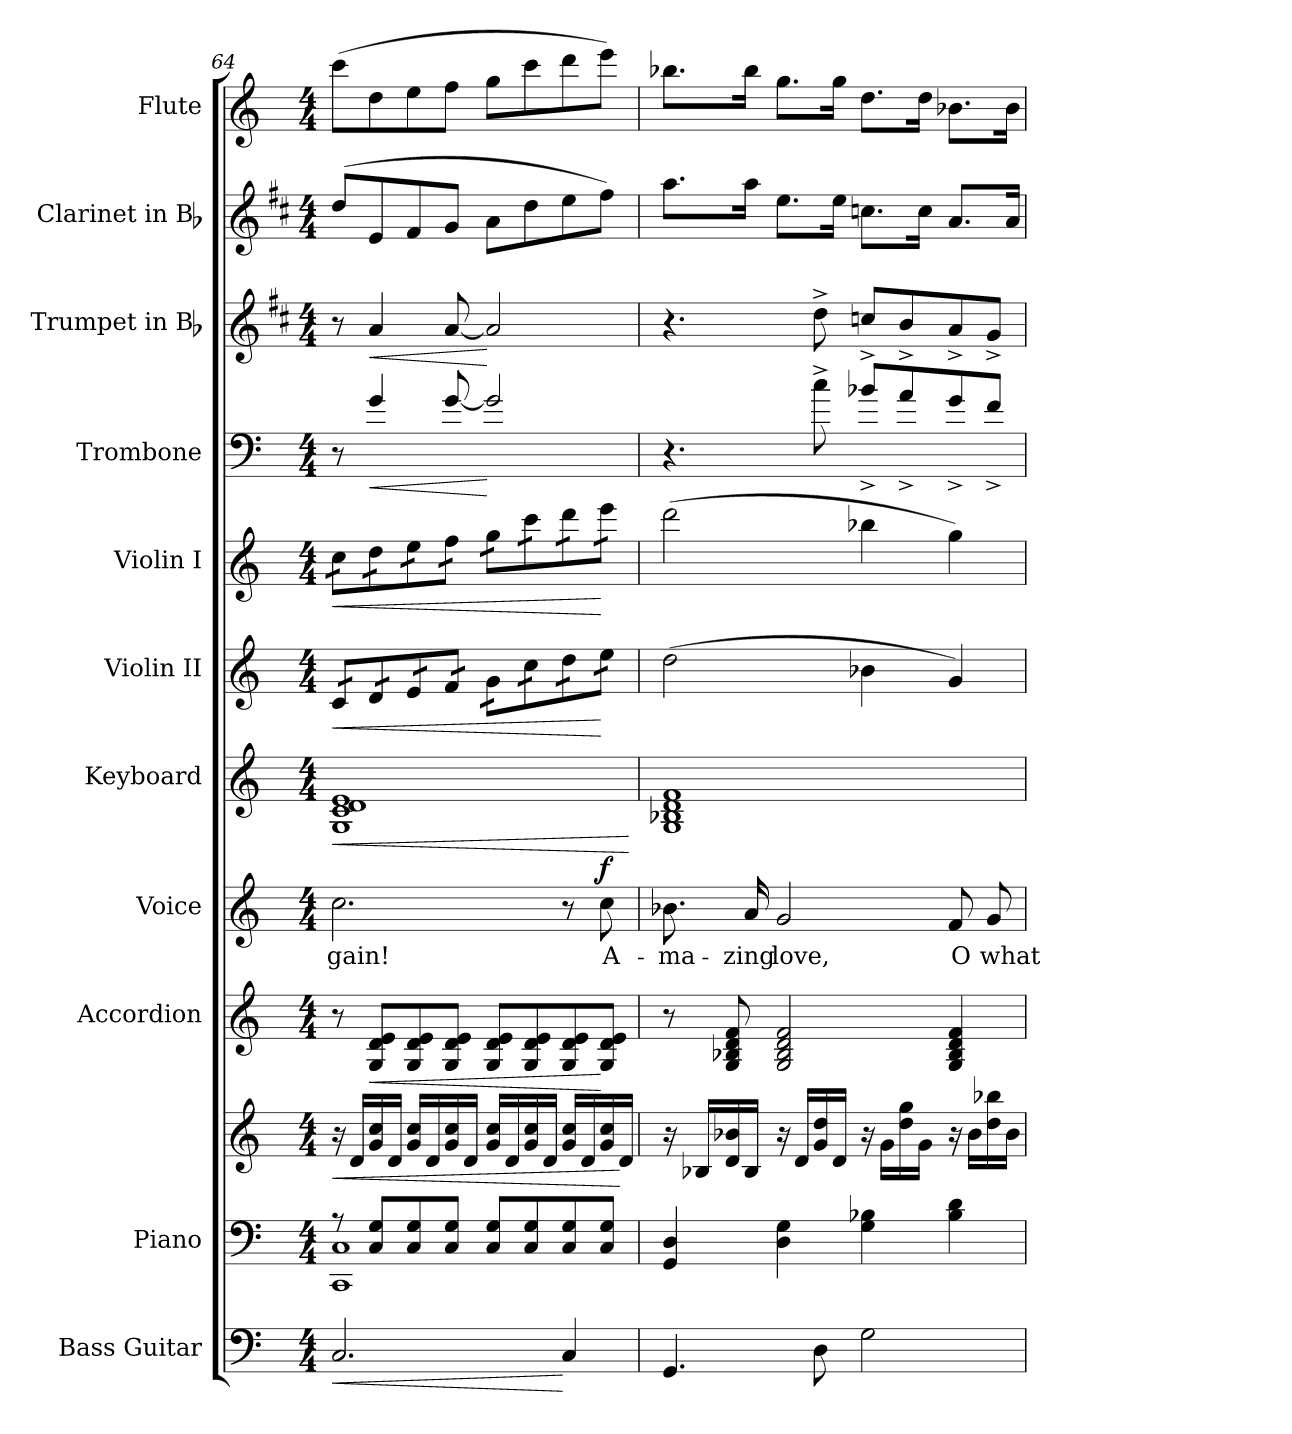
**kern	**dynam	**kern	**kern	**dynam	**kern	**dynam	**kern	**text	**dynam	**kern	**dynam	**kern	**dynam	**kern	**dynam	**kern	**dynam	**kern	**dynam	**kern	**kern
*part11	*part11	*part10	*part10	*part10	*part9	*part9	*part8	*part8	*part8	*part7	*part7	*part6	*part6	*part5	*part5	*part4	*part4	*part3	*part3	*part2	*part1
*staff12	*staff12	*staff11	*staff10	*staff10/11	*staff9	*staff9	*staff8	*staff8	*staff8	*staff7	*staff7	*staff6	*staff6	*staff5	*staff5	*staff4	*staff4	*staff3	*staff3	*staff2	*staff1
*I"Bass Guitar	*	*I"Piano	*	*	*I"Accordion	*	*I"Voice	*	*	*I"Keyboard	*	*I"Violin II	*	*I"Violin I	*	*I"Trombone	*	*I"Trumpet in Bb	*	*I"Clarinet in Bb	*I"Flute
*I'Bass	*	*I'Pno.	*	*	*I'Accord.	*	*I'Voice	*	*	*I'Kbd.	*	*I'Vln. II	*	*I'Vln. I	*	*I'Tbn.	*	*I'Tpt.	*	*I'Cl.	*I'Fl.
*clefF4	*	*clefF4	*clefG2	*	*clefG2	*	*clefG2	*	*	*clefG2	*	*clefG2	*	*clefG2	*	*clefF4	*	*clefG2	*	*clefG2	*clefG2
*ITrd7c12	*	*	*	*	*	*	*	*	*	*	*	*	*	*	*	*ITrd8c14	*	*ITrd1c2	*	*ITrd1c2	*
*k[]	*	*k[]	*k[]	*	*k[]	*	*k[]	*	*	*k[]	*	*k[]	*	*k[]	*	*k[]	*	*k[]	*	*k[]	*k[]
*C:	*	*C:	*C:	*	*C:	*	*C:	*	*	*C:	*	*C:	*	*C:	*	*C:	*	*C:	*	*C:	*C:
*M4/4	*	*M4/4	*M4/4	*	*M4/4	*	*M4/4	*	*	*M4/4	*	*M4/4	*	*M4/4	*	*M4/4	*	*M4/4	*	*M4/4	*M4/4
=64	=64	=64	=64	=64	=64	=64	=64	=64	=64	=64	=64	=64	=64	=64	=64	=64	=64	=64	=64	=64	=64
!	!LO:HP:b	!	!	!LO:HP:b	!	!	!	!	!	!	!	!	!	!	!	!	!	!	!	!	!
*	*	*^	*	*	*	*	*	*	*	*	*	*	*	*	*	*	*	*	*	*	*
!	!	!	!	!	!	!	!	!	!LO:LY:b:color=#000000	!	!	!LO:HP:b	!	!LO:HP:b	!	!LO:HP:b	!	!	!	!	!	!
*	*	*	*	*	*	*	*	*	*	*	*	*	*tremolo	*	*	*	*	*	*	*	*	*
*	*	*	*	*	*	*	*	*	*	*	*	*	*	*	*tremolo	*	*	*	*	*	*	*
2.CCi/	<	8r	1CCi 1Ci	16r	<	8r	.	2.cci\	-gain!	.	1Gi 1ci 1di 1ei	<	16ci/LL	<	16cci\LL	<	8r	.	8r	.	(8cci/L	(8ccci\L
.	.	.	.	16di/LL	.	.	.	.	.	.	.	.	16ci/	.	16cci\	.	.	.	.	.	.	.
!	!	!	!	!	!	!	!LO:HP:b	!	!	!	!	!	!	!	!	!	!	!LO:HP:b	!	!LO:HP:b	!	!
.	.	8Ci/ 8GiL	.	16gi/ 16cci	.	8Gi/ 8di 8eiL	<	.	.	.	.	.	16di/	.	16ddi\	.	4Gi/	<	4gi/	<	8di/	8ddi\
.	.	.	.	16di/JJ	.	.	.	.	.	.	.	.	16di/	.	16ddi\	.	.	.	.	.	.	.
.	.	8Ci/ 8Gi	.	16gi/ 16cciLL	.	8Gi/ 8di 8ei	.	.	.	.	.	.	16ei/	.	16eei\	.	.	.	.	.	8ei/	8eei\
.	.	.	.	16di/	.	.	.	.	.	.	.	.	16ei/	.	16eei\	.	.	.	.	.	.	.
.	.	8Ci/ 8GiJ	.	16gi/ 16cci	.	8Gi/ 8di 8eiJ	.	.	.	.	.	.	16fi/	.	16ffi\	.	[<8Gi/	.	[<8gi/	.	8fi/J	8ffi\J
.	.	.	.	16di/JJ	.	.	.	.	.	.	.	.	16fi/JJ	.	16ffi\JJ	.	.	.	.	.	.	.
.	.	8Ci/ 8GiL	.	16gi/ 16cciLL	.	8Gi/ 8di 8eiL	.	.	.	.	.	.	16gi\LL	.	16ggi\LL	.	2Gi/]	[	2gi/]	[	8gi\L	8ggi\L
.	.	.	.	16di/	.	.	.	.	.	.	.	.	16gi\	.	16ggi\	.	.	.	.	.	.	.
.	.	8Ci/ 8Gi	.	16gi/ 16cci	.	8Gi/ 8di 8ei	.	.	.	.	.	.	16cci\	.	16ccci\	.	.	.	.	.	8cci\	8ccci\
.	.	.	.	16di/JJ	.	.	.	.	.	.	.	.	16cci\	.	16ccci\	.	.	.	.	.	.	.
4CCi/	[	8Ci/ 8Gi	.	16gi/ 16cciLL	.	8Gi/ 8di 8ei	.	8r	.	.	.	.	16ddi\	.	16dddi\	.	.	.	.	.	8ddi\	8dddi\
.	.	.	.	16di/	.	.	.	.	.	.	.	.	16ddi\	.	16dddi\	.	.	.	.	.	.	.
!	!	!	!	!	!	!	!	!	!LO:LY:b:color=#000000	!	!	!	!	!	!	!	!	!	!	!	!	!
.	.	8Ci/ 8GiJ	.	16gi/ 16cci	.	8Gi/ 8di 8eiJ	[	8cci\	A-	f	.	.	16eei\	[	16eeei\	[	.	.	.	.	8eei\J)	8eeei\J)
.	.	.	.	16di/JJ	[	.	.	.	.	.	.	.	16eei\JJ	.	16eeei\JJ	.	.	.	.	.	.	.
*	*	*	*	*	*	*	*	*	*	*	*	*	*	*	*Xtremolo	*	*	*	*	*	*	*
*	*	*	*	*	*	*	*	*	*	*	*	*	*Xtremolo	*	*	*	*	*	*	*	*	*
*	*	*v	*v	*	*	*	*	*	*	*	*	*	*	*	*	*	*	*	*	*	*	*
.	.	.	.	.	.	.	.	.	.	.	[	.	.	.	.	.	.	.	.	.	.
=65	=65	=65	=65	=65	=65	=65	=65	=65	=65	=65	=65	=65	=65	=65	=65	=65	=65	=65	=65	=65	=65
!	!	!	!	!	!	!	!	!LO:LY:b:color=#000000	!	!	!	!	!	!	!	!	!	!	!	!	!
4.GGGi/	.	4GGi/ 4Di	16r	.	8r	.	8.b-Xi\	-ma-	.	1Gi 1B-Xi 1di 1fi	.	(2ddi\	.	(2dddi\	.	4.r	.	4.r	.	8.ggi\L	8.bb-Xi\L
.	.	.	16B-Xi/LL	.	.	.	.	.	.	.	.	.	.	.	.	.	.	.	.	.	.
.	.	.	16di/ 16b-Xi	.	8Gi/ 8B-Xi 8di 8fi	.	.	.	.	.	.	.	.	.	.	.	.	.	.	.	.
!	!	!	!	!	!	!	!	!LO:LY:b:color=#000000	!	!	!	!	!	!	!	!	!	!	!	!	!
.	.	.	16B-i/JJ	.	.	.	16ai/	-zing	.	.	.	.	.	.	.	.	.	.	.	16ggi\Jk	16bb-i\Jk
!	!	!	!	!	!	!	!	!LO:LY:b:color=#000000	!	!	!	!	!	!	!	!	!	!	!	!	!
.	.	4Di\ 4Gi	16r	.	2Gi/ 2B-i 2di 2fi	.	2gi/	love,	.	.	.	.	.	.	.	.	.	.	.	8.ddi\L	8.ggi\L
.	.	.	16di/LL	.	.	.	.	.	.	.	.	.	.	.	.	.	.	.	.	.	.
8DDi\	.	.	16gi/ 16ddi	.	.	.	.	.	.	.	.	.	.	.	.	8c^i\	.	8cc^i\	.	.	.
.	.	.	16di/JJ	.	.	.	.	.	.	.	.	.	.	.	.	.	.	.	.	16ddi\Jk	16ggi\Jk
2GGi\	.	4Gi\ 4B-Xi	16r	.	.	.	.	.	.	.	.	4b-Xi\	.	4bb-Xi\	.	8B-X^i/L	.	8b-X^i/L	.	8.b-Xi\L	8.ddi\L
.	.	.	16gi\LL	.	.	.	.	.	.	.	.	.	.	.	.	.	.	.	.	.	.
.	.	.	16ddi\ 16ggi	.	.	.	.	.	.	.	.	.	.	.	.	8A^i/	.	8a^i/	.	.	.
.	.	.	16gi\JJ	.	.	.	.	.	.	.	.	.	.	.	.	.	.	.	.	16b-i\Jk	16ddi\Jk
!	!	!	!	!	!	!	!	!LO:LY:b:color=#000000	!	!	!	!	!	!	!	!	!	!	!	!	!
.	.	4B-i\ 4di	16r	.	4Gi/ 4B-i 4di 4fi	.	8fi/	O	.	.	.	4gi/)	.	4ggi\)	.	8G^i/	.	8g^i/	.	8.gi/L	8.b-Xi\L
.	.	.	16b-i\LL	.	.	.	.	.	.	.	.	.	.	.	.	.	.	.	.	.	.
!	!	!	!	!	!	!	!	!LO:LY:b:color=#000000	!	!	!	!	!	!	!	!	!	!	!	!	!
.	.	.	16ddi\ 16bb-Xi	.	.	.	8gi/	what	.	.	.	.	.	.	.	8F^i/J	.	8f^i/J	.	.	.
.	.	.	16b-i\JJ	.	.	.	.	.	.	.	.	.	.	.	.	.	.	.	.	16gi/Jk	16b-i\Jk
=	=	=	=	=	=	=	=	=	=	=	=	=	=	=	=	=	=	=	=	=	=
*-	*-	*-	*-	*-	*-	*-	*-	*-	*-	*-	*-	*-	*-	*-	*-	*-	*-	*-	*-	*-	*-
